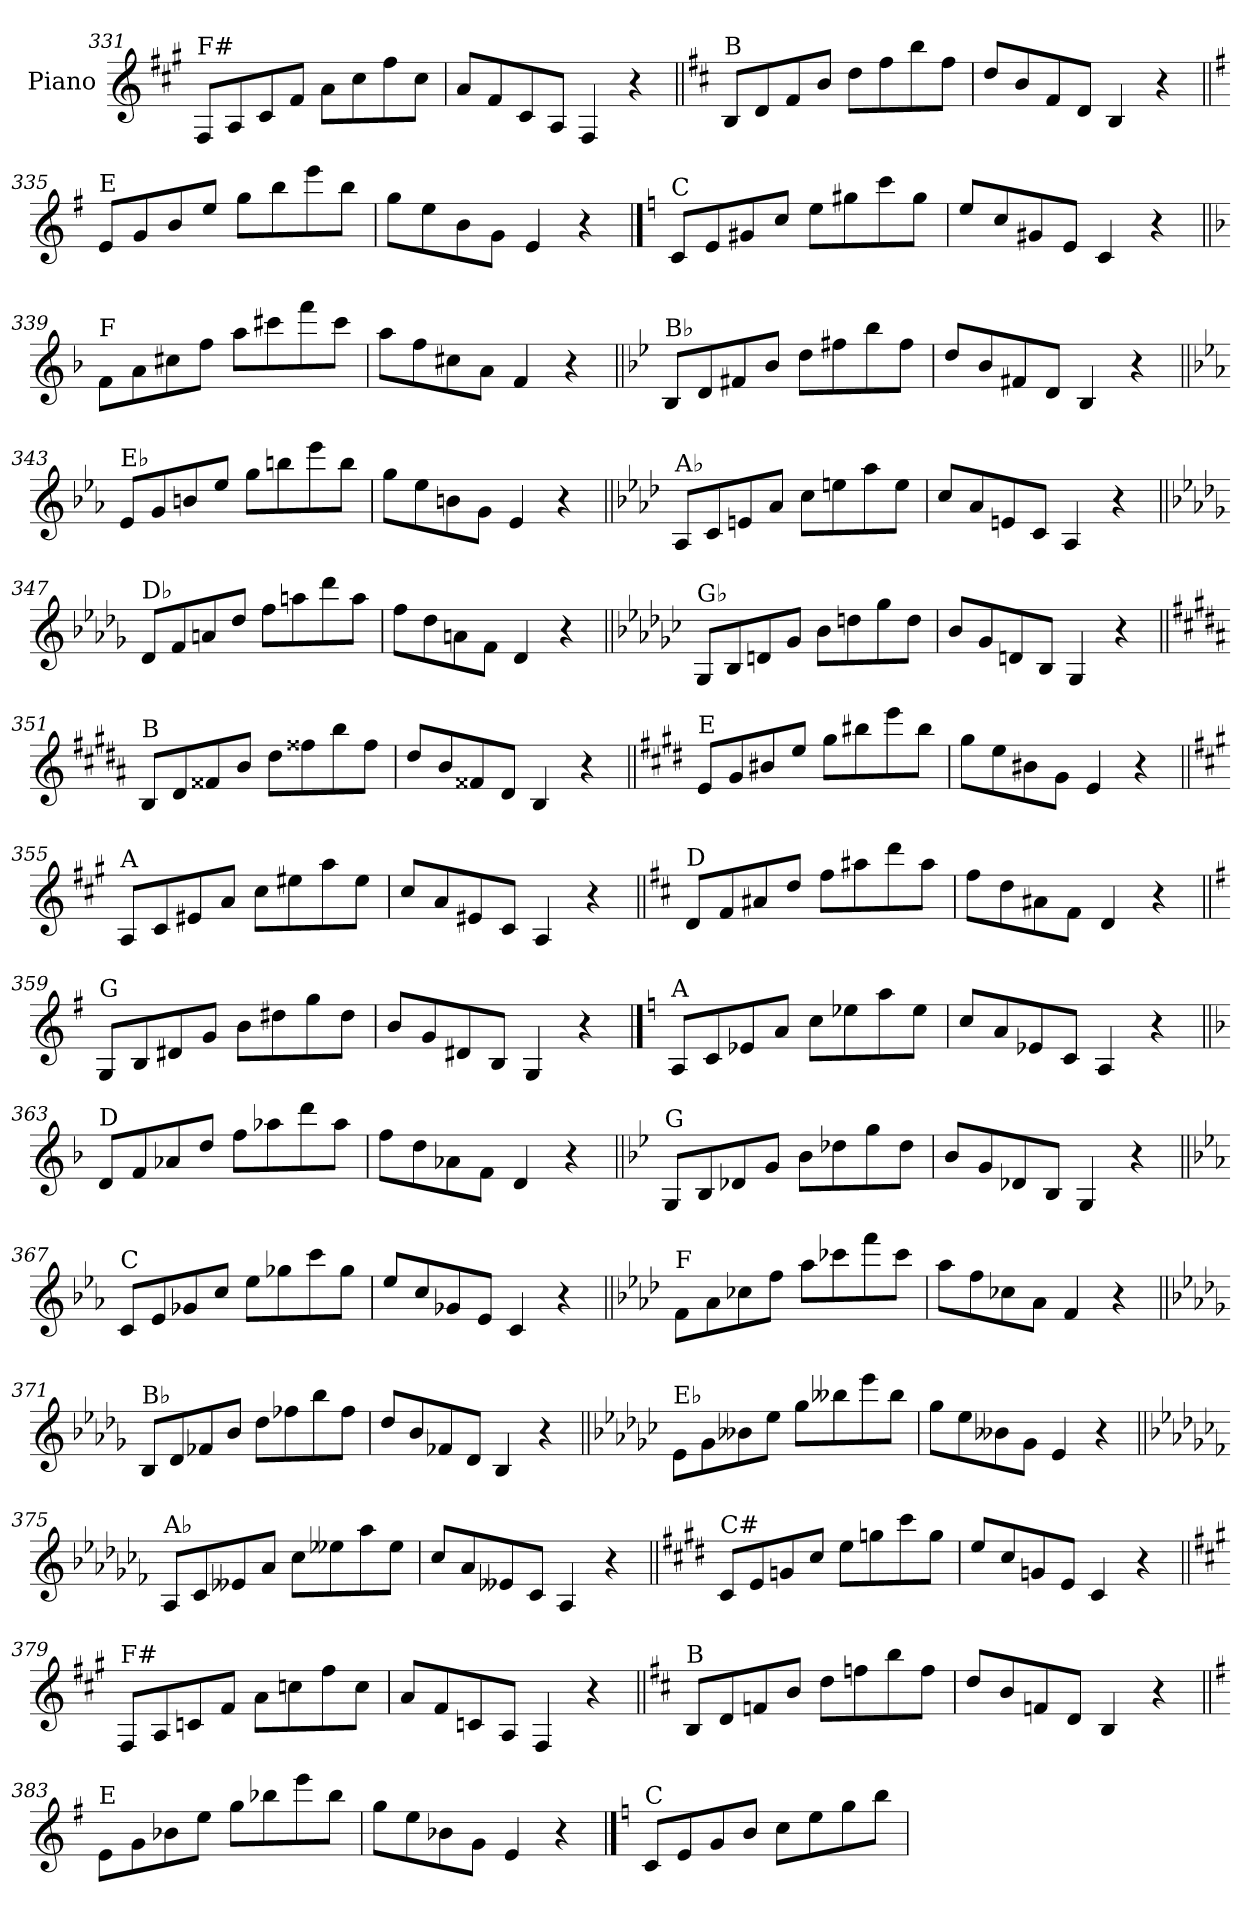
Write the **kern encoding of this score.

**kern
*part1
*staff1
*I"Piano
*I'Pno.
!!LO:LB:g=z
*clefG2
*k[f#c#g#]
=331
!LO:TX:a:t=F#
8F#/L
8A/
8c#/
8f#/J
8a\L
8cc#\
8ff#\
8cc#\J
=332
8a/L
8f#/
8c#/
8A/J
4F#/
4r
=333||
*k[f#c#]
!LO:TX:a:t=B
8B/L
8d/
8f#/
8b/J
8dd\L
8ff#\
8bb\
8ff#\J
=334
8dd/L
8b/
8f#/
8d/J
4B/
4r
=335||
*k[f#]
!LO:TX:a:t=E
8e/L
8g/
8b/
8ee/J
8gg\L
8bb\
8eee\
8bb\J
=336
8gg\L
8ee\
8b\
8g\J
4e/
4r
!!LO:PB:g=z
==337
*k[]
!LO:TX:a:t=C
8c/L
8e/
8g#X/
8cc/J
8ee\L
8gg#X\
8ccc\
8gg#\J
=338
8ee/L
8cc/
8g#X/
8e/J
4c/
4r
=339||
*k[b-]
!LO:TX:a:t=F
8f\L
8a\
8cc#X\
8ff\J
8aa\L
8ccc#X\
8fff\
8ccc#\J
=340
8aa\L
8ff\
8cc#X\
8a\J
4f/
4r
=341||
*k[b-e-]
!LO:TX:a:t=B♭
8B-/L
8d/
8f#X/
8b-/J
8dd\L
8ff#X\
8bb-\
8ff#\J
=342
8dd/L
8b-/
8f#X/
8d/J
4B-/
4r
!!LO:LB:g=z
=343||
*k[b-e-a-]
!LO:TX:a:t=E♭
8e-/L
8g/
8bn/
8ee-/J
8gg\L
8bbn\
8eee-\
8bb\J
=344
8gg\L
8ee-\
8bn\
8g\J
4e-/
4r
=345||
*k[b-e-a-d-]
!LO:TX:a:t=A♭
8A-/L
8c/
8en/
8a-/J
8cc\L
8een\
8aa-\
8ee\J
=346
8cc/L
8a-/
8en/
8c/J
4A-/
4r
=347||
*k[b-e-a-d-g-]
!LO:TX:a:t=D♭
8d-/L
8f/
8an/
8dd-/J
8ff\L
8aan\
8ddd-\
8aa\J
=348
8ff\L
8dd-\
8an\
8f\J
4d-/
4r
!!LO:LB:g=z
=349||
*k[b-e-a-d-g-c-]
!LO:TX:a:t=G♭
8G-/L
8B-/
8dn/
8g-/J
8b-\L
8ddn\
8gg-\
8dd\J
=350
8b-/L
8g-/
8dn/
8B-/J
4G-/
4r
=351||
*k[f#c#g#d#a#]
!LO:TX:a:t=B
8B/L
8d#/
8f##X/
8b/J
8dd#\L
8ff##X\
8bb\
8ff##\J
=352
8dd#/L
8b/
8f##X/
8d#/J
4B/
4r
=353||
*k[f#c#g#d#]
!LO:TX:a:t=E
8e/L
8g#/
8b#X/
8ee/J
8gg#\L
8bb#X\
8eee\
8bb#\J
=354
8gg#\L
8ee\
8b#X\
8g#\J
4e/
4r
!!LO:LB:g=z
=355||
*k[f#c#g#]
!LO:TX:a:t=A
8A/L
8c#/
8e#X/
8a/J
8cc#\L
8ee#X\
8aa\
8ee#\J
=356
8cc#/L
8a/
8e#X/
8c#/J
4A/
4r
=357||
*k[f#c#]
!LO:TX:a:t=D
8d/L
8f#/
8a#X/
8dd/J
8ff#\L
8aa#X\
8ddd\
8aa#\J
=358
8ff#\L
8dd\
8a#X\
8f#\J
4d/
4r
=359||
*k[f#]
!LO:TX:a:t=G
8G/L
8B/
8d#X/
8g/J
8b\L
8dd#X\
8gg\
8dd#\J
=360
8b/L
8g/
8d#X/
8B/J
4G/
4r
!!LO:LB:g=z
==361
*k[]
!LO:TX:a:t=A
8A/L
8c/
8e-X/
8a/J
8cc\L
8ee-X\
8aa\
8ee-\J
=362
8cc/L
8a/
8e-X/
8c/J
4A/
4r
=363||
*k[b-]
!LO:TX:a:t=D
8d/L
8f/
8a-X/
8dd/J
8ff\L
8aa-X\
8ddd\
8aa-\J
=364
8ff\L
8dd\
8a-X\
8f\J
4d/
4r
=365||
*k[b-e-]
!LO:TX:a:t=G
8G/L
8B-/
8d-X/
8g/J
8b-\L
8dd-X\
8gg\
8dd-\J
=366
8b-/L
8g/
8d-X/
8B-/J
4G/
4r
!!LO:LB:g=z
=367||
*k[b-e-a-]
!LO:TX:a:t=C
8c/L
8e-/
8g-X/
8cc/J
8ee-\L
8gg-X\
8ccc\
8gg-\J
=368
8ee-/L
8cc/
8g-X/
8e-/J
4c/
4r
=369||
*k[b-e-a-d-]
!LO:TX:a:t=F
8f\L
8a-\
8cc-X\
8ff\J
8aa-\L
8ccc-X\
8fff\
8ccc-\J
=370
8aa-\L
8ff\
8cc-X\
8a-\J
4f/
4r
=371||
*k[b-e-a-d-g-]
!LO:TX:a:t=B♭
8B-/L
8d-/
8f-X/
8b-/J
8dd-\L
8ff-X\
8bb-\
8ff-\J
=372
8dd-/L
8b-/
8f-X/
8d-/J
4B-/
4r
!!LO:LB:g=z
=373||
*k[b-e-a-d-g-c-]
!LO:TX:a:t=E♭
8e-\L
8g-\
8b--X\
8ee-\J
8gg-\L
8bb--X\
8eee-\
8bb--\J
=374
8gg-\L
8ee-\
8b--X\
8g-\J
4e-/
4r
=375||
*k[b-e-a-d-g-c-f-]
!LO:TX:a:t=A♭
8A-/L
8c-/
8e--X/
8a-/J
8cc-\L
8ee--X\
8aa-\
8ee--\J
=376
8cc-/L
8a-/
8e--X/
8c-/J
4A-/
4r
=377||
*k[f#c#g#d#]
!LO:TX:a:t=C#
8c#/L
8e/
8gn/
8cc#/J
8ee\L
8ggn\
8ccc#\
8gg\J
=378
8ee/L
8cc#/
8gn/
8e/J
4c#/
4r
!!LO:LB:g=z
=379||
*k[f#c#g#]
!LO:TX:a:t=F#
8F#/L
8A/
8cn/
8f#/J
8a\L
8ccn\
8ff#\
8cc\J
=380
8a/L
8f#/
8cn/
8A/J
4F#/
4r
=381||
*k[f#c#]
!LO:TX:a:t=B
8B/L
8d/
8fn/
8b/J
8dd\L
8ffn\
8bb\
8ff\J
=382
8dd/L
8b/
8fn/
8d/J
4B/
4r
=383||
*k[f#]
!LO:TX:a:t=E
8e\L
8g\
8b-X\
8ee\J
8gg\L
8bb-X\
8eee\
8bb-\J
=384
8gg\L
8ee\
8b-X\
8g\J
4e/
4r
!!LO:PB:g=z
==385
*k[]
!LO:TX:a:t=C
8c/L
8e/
8g/
8b/J
8cc\L
8ee\
8gg\
8bb\J
=
*-
